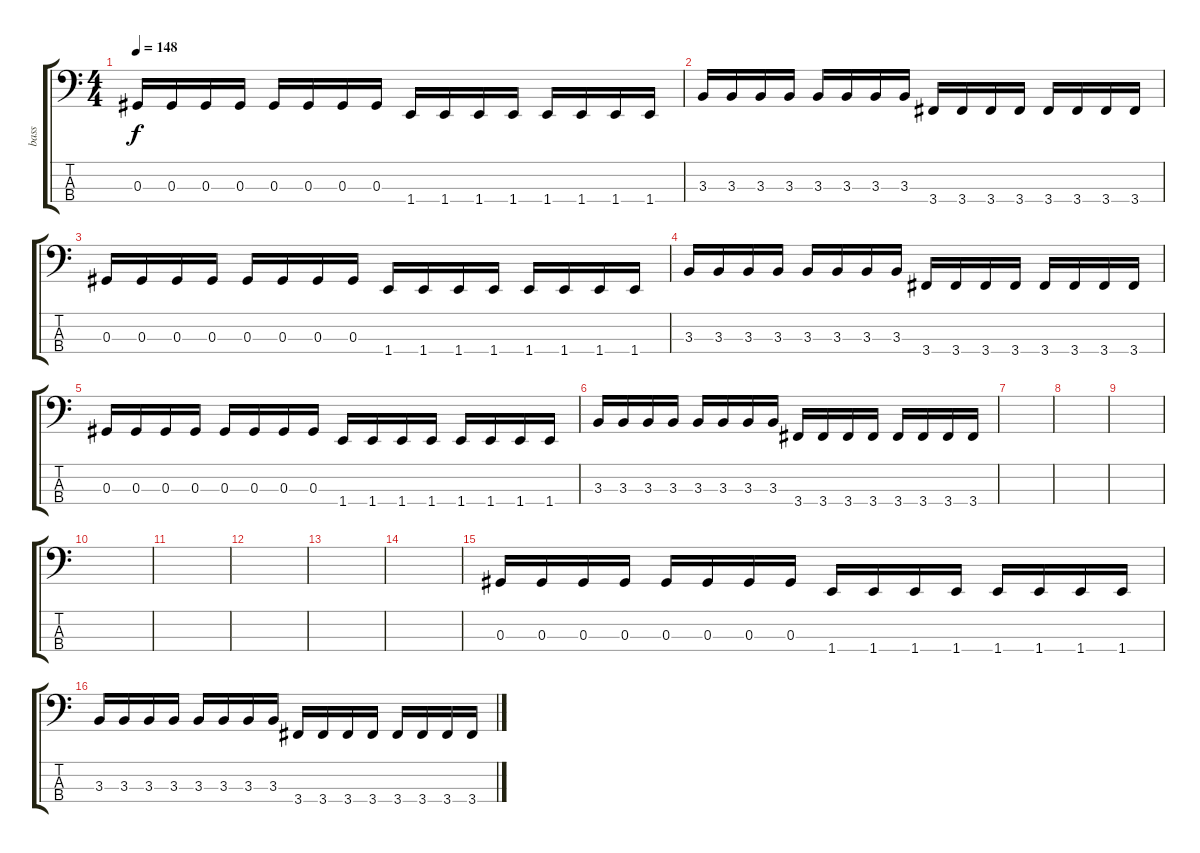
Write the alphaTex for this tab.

\track ("bass" "bass") {instrument electricbassfinger}
\staff {score tabs}
\tuning (Gb2 Db2 Ab1 Eb1) {hide}
\ts (4 4)
\tempo 148
\clef f4
\ks c
0.3.16{dy f} 0.3.16 0.3.16 0.3.16 0.3.16 0.3.16 0.3.16 0.3.16 1.4.16 1.4.16 1.4.16 1.4.16 1.4.16 1.4.16 1.4.16 1.4.16 |
3.3.16 3.3.16 3.3.16 3.3.16 3.3.16 3.3.16 3.3.16 3.3.16 3.4.16 3.4.16 3.4.16 3.4.16 3.4.16 3.4.16 3.4.16 3.4.16 |
0.3.16 0.3.16 0.3.16 0.3.16 0.3.16 0.3.16 0.3.16 0.3.16 1.4.16 1.4.16 1.4.16 1.4.16 1.4.16 1.4.16 1.4.16 1.4.16 |
3.3.16 3.3.16 3.3.16 3.3.16 3.3.16 3.3.16 3.3.16 3.3.16 3.4.16 3.4.16 3.4.16 3.4.16 3.4.16 3.4.16 3.4.16 3.4.16 |
0.3.16 0.3.16 0.3.16 0.3.16 0.3.16 0.3.16 0.3.16 0.3.16 1.4.16 1.4.16 1.4.16 1.4.16 1.4.16 1.4.16 1.4.16 1.4.16 |
3.3.16 3.3.16 3.3.16 3.3.16 3.3.16 3.3.16 3.3.16 3.3.16 3.4.16 3.4.16 3.4.16 3.4.16 3.4.16 3.4.16 3.4.16 3.4.16 |
|
|
|
|
|
|
|
|
0.3.16 0.3.16 0.3.16 0.3.16 0.3.16 0.3.16 0.3.16 0.3.16 1.4.16 1.4.16 1.4.16 1.4.16 1.4.16 1.4.16 1.4.16 1.4.16 |
3.3.16 3.3.16 3.3.16 3.3.16 3.3.16 3.3.16 3.3.16 3.3.16 3.4.16 3.4.16 3.4.16 3.4.16 3.4.16 3.4.16 3.4.16 3.4.16
